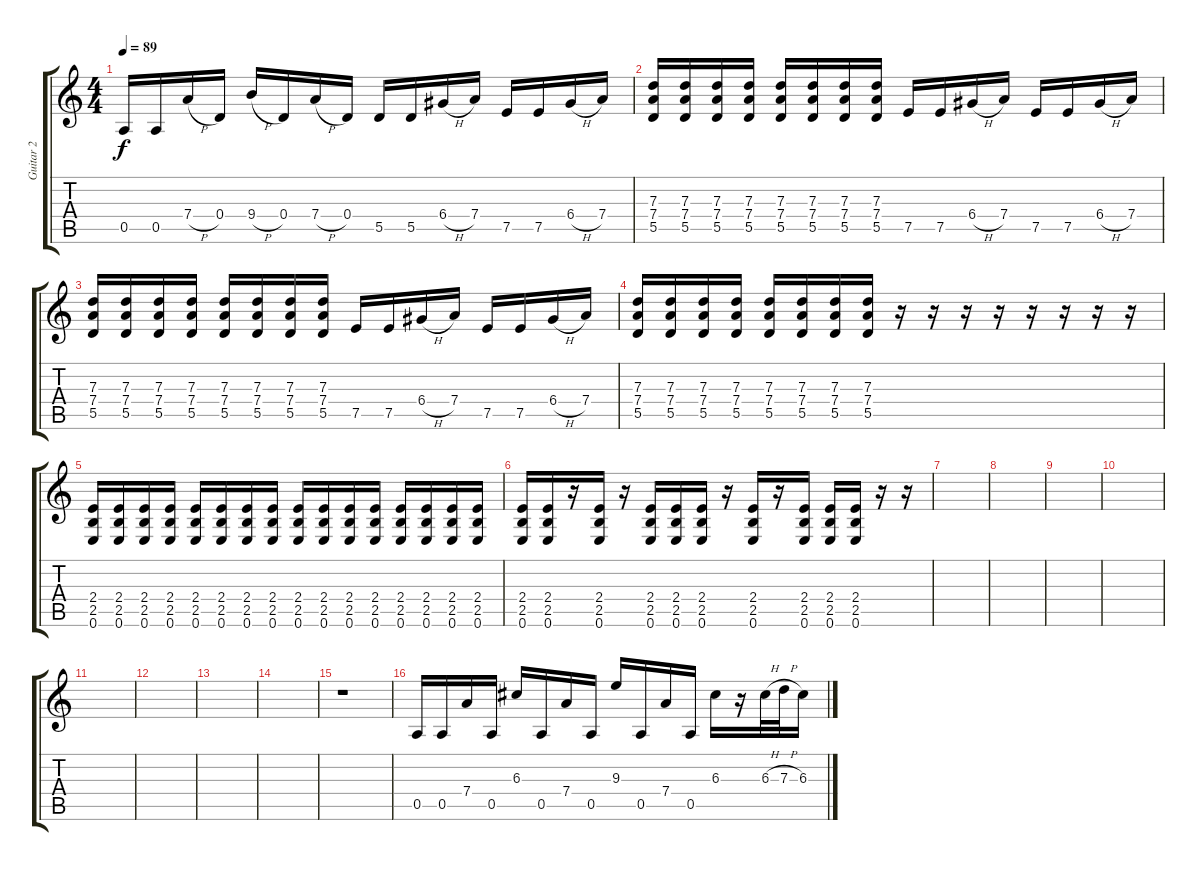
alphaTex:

\track ("Guitar 2" "Guitar 2") {instrument electricguitarmuted}
\staff {score tabs}
\tuning (E4 B3 G3 D3 A2 E2) {hide}
\ts (4 4)
\tempo 89
\clef g2
\ks c
0.5.16{dy f} 0.5.16 7.4{h}.16 0.4.16 9.4{h}.16 0.4.16 7.4{h}.16 0.4.16 5.5.16 5.5.16 6.4{h}.16 7.4.16 7.5.16 7.5.16 6.4{h}.16 7.4.16 |
(7.3 7.4 5.5).16 (7.3 7.4 5.5).16 (7.3 7.4 5.5).16 (7.3 7.4 5.5).16 (7.3 7.4 5.5).16 (7.3 7.4 5.5).16 (7.3 7.4 5.5).16 (7.3 7.4 5.5).16 7.5.16 7.5.16 6.4{h}.16 7.4.16 7.5.16 7.5.16 6.4{h}.16 7.4.16 |
(7.3 7.4 5.5).16 (7.3 7.4 5.5).16 (7.3 7.4 5.5).16 (7.3 7.4 5.5).16 (7.3 7.4 5.5).16 (7.3 7.4 5.5).16 (7.3 7.4 5.5).16 (7.3 7.4 5.5).16 7.5.16 7.5.16 6.4{h}.16 7.4.16 7.5.16 7.5.16 6.4{h}.16 7.4.16 |
(7.3 7.4 5.5).16 (7.3 7.4 5.5).16 (7.3 7.4 5.5).16 (7.3 7.4 5.5).16 (7.3 7.4 5.5).16 (7.3 7.4 5.5).16 (7.3 7.4 5.5).16 (7.3 7.4 5.5).16 r.16 r.16 r.16 r.16 r.16 r.16 r.16 r.16 |
(2.4 2.5 0.6).16 (2.4 2.5 0.6).16 (2.4 2.5 0.6).16 (2.4 2.5 0.6).16 (2.4 2.5 0.6).16 (2.4 2.5 0.6).16 (2.4 2.5 0.6).16 (2.4 2.5 0.6).16 (2.4 2.5 0.6).16 (2.4 2.5 0.6).16 (2.4 2.5 0.6).16 (2.4 2.5 0.6).16 (2.4 2.5 0.6).16 (2.4 2.5 0.6).16 (2.4 2.5 0.6).16 (2.4 2.5 0.6).16 |
(2.4 2.5 0.6).16 (2.4 2.5 0.6).16 r.16 (2.4 2.5 0.6).16 r.16 (2.4 2.5 0.6).16 (2.4 2.5 0.6).16 (2.4 2.5 0.6).16 r.16 (2.4 2.5 0.6).16 r.16 (2.4 2.5 0.6).16 (2.4 2.5 0.6).16 (2.4 2.5 0.6).16 r.16 r.16 |
|
|
|
|
|
|
|
|
r.1 |
0.5.16 0.5.16 7.4.16 0.5.16 6.3.16 0.5.16 7.4.16 0.5.16 9.3.16 0.5.16 7.4.16 0.5.16 6.3.16 r.16 6.3{h}.32 7.3{h}.32 6.3.16
